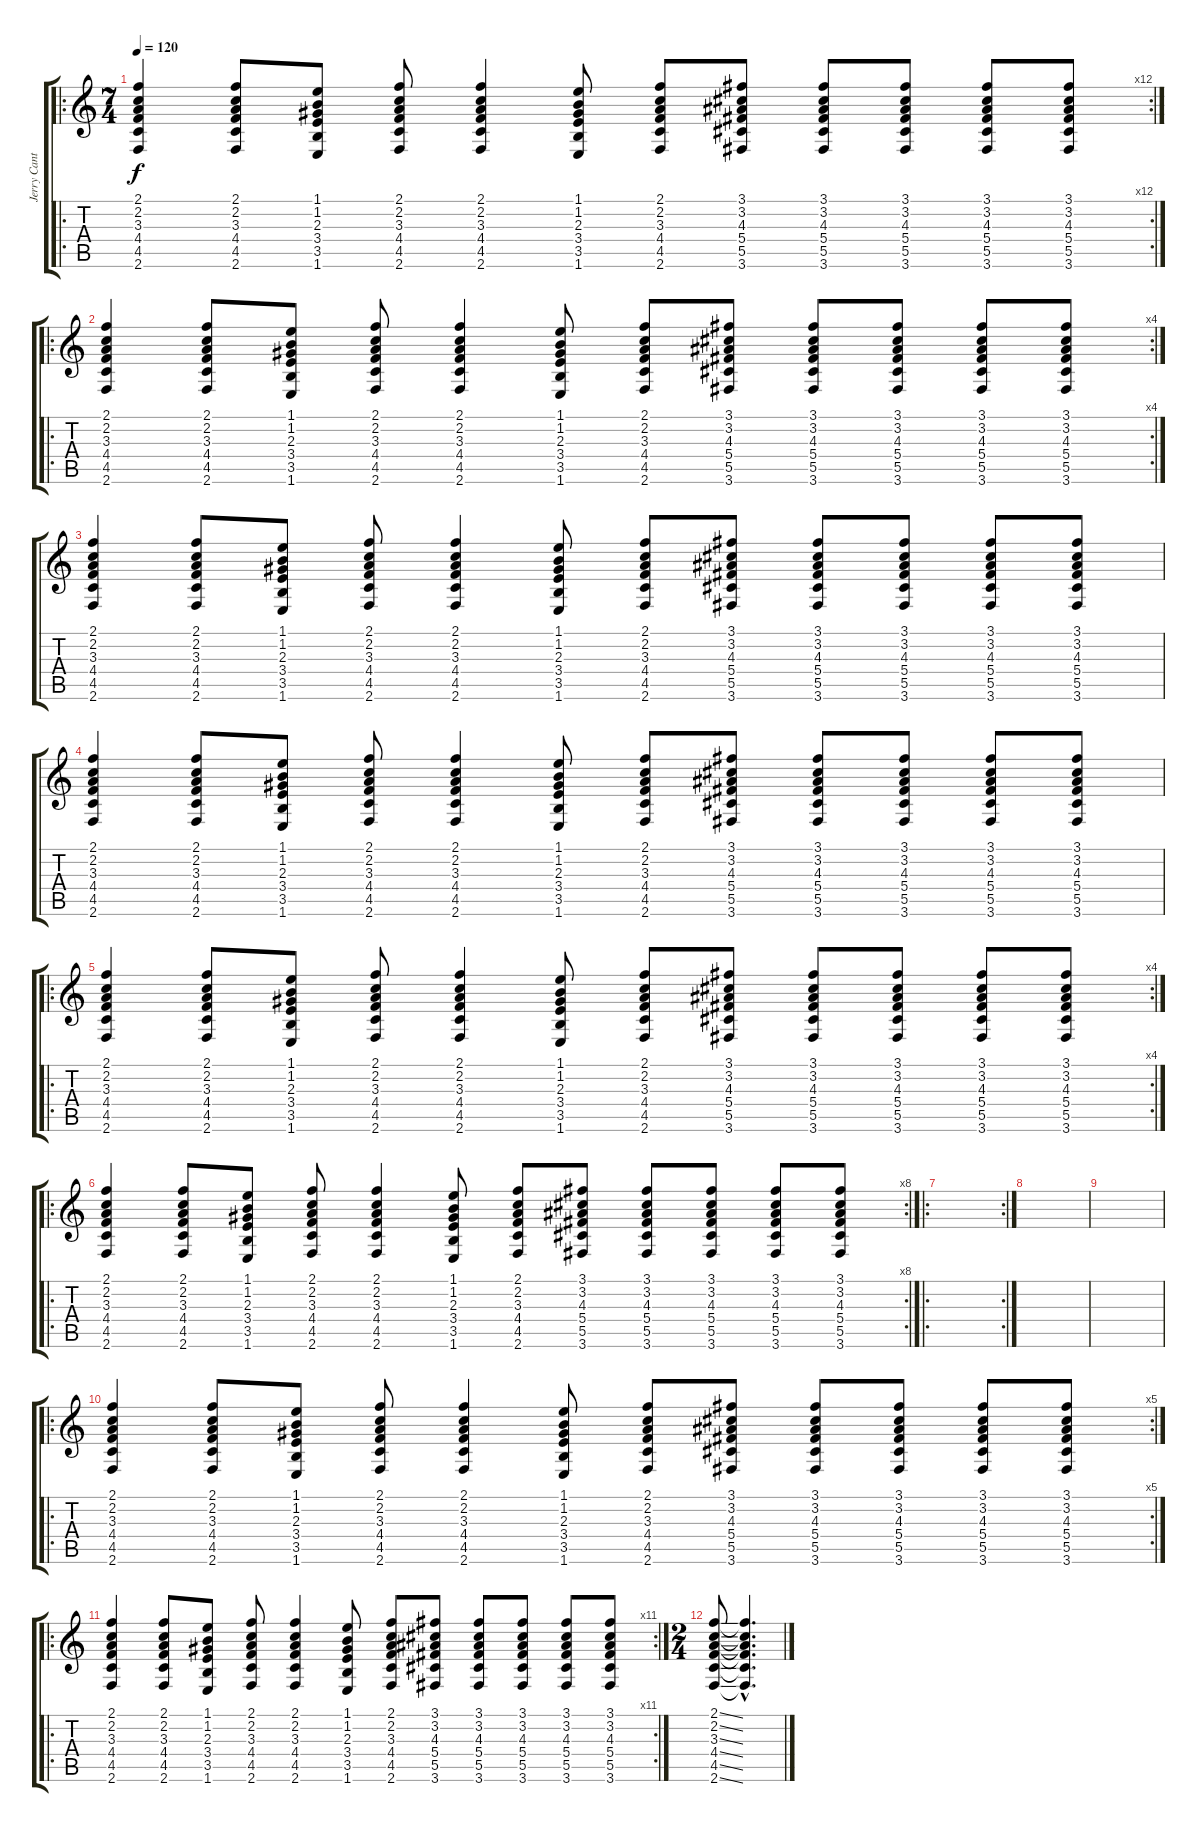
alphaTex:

\track ("Jerry Cantrell" "Jerry Cant") {instrument acousticguitarnylon}
\staff {score tabs}
\tuning (Eb4 Bb3 Gb3 Db3 Ab2 Eb2) {hide}
\ro
\rc 12
\ts (7 4)
\tempo 120
\clef g2
\ks c
(2.1 2.2 3.3 4.4 4.5 2.6).4{dy f instrument acousticguitarnylon} (2.1 2.2 3.3 4.4 4.5 2.6).8 (1.1 1.2 2.3 3.4 3.5 1.6).8 (2.1 2.2 3.3 4.4 4.5 2.6).8 (2.1 2.2 3.3 4.4 4.5 2.6).4 (1.1 1.2 2.3 3.4 3.5 1.6).8 (2.1 2.2 3.3 4.4 4.5 2.6).8 (3.1 3.2 4.3 5.4 5.5 3.6).8 (3.1 3.2 4.3 5.4 5.5 3.6).8 (3.1 3.2 4.3 5.4 5.5 3.6).8 (3.1 3.2 4.3 5.4 5.5 3.6).8 (3.1 3.2 4.3 5.4 5.5 3.6).8 |
\ro
\rc 4
(2.1 2.2 3.3 4.4 4.5 2.6).4 (2.1 2.2 3.3 4.4 4.5 2.6).8 (1.1 1.2 2.3 3.4 3.5 1.6).8 (2.1 2.2 3.3 4.4 4.5 2.6).8 (2.1 2.2 3.3 4.4 4.5 2.6).4 (1.1 1.2 2.3 3.4 3.5 1.6).8 (2.1 2.2 3.3 4.4 4.5 2.6).8 (3.1 3.2 4.3 5.4 5.5 3.6).8 (3.1 3.2 4.3 5.4 5.5 3.6).8 (3.1 3.2 4.3 5.4 5.5 3.6).8 (3.1 3.2 4.3 5.4 5.5 3.6).8 (3.1 3.2 4.3 5.4 5.5 3.6).8 |
(2.1 2.2 3.3 4.4 4.5 2.6).4 (2.1 2.2 3.3 4.4 4.5 2.6).8 (1.1 1.2 2.3 3.4 3.5 1.6).8 (2.1 2.2 3.3 4.4 4.5 2.6).8 (2.1 2.2 3.3 4.4 4.5 2.6).4 (1.1 1.2 2.3 3.4 3.5 1.6).8 (2.1 2.2 3.3 4.4 4.5 2.6).8 (3.1 3.2 4.3 5.4 5.5 3.6).8 (3.1 3.2 4.3 5.4 5.5 3.6).8 (3.1 3.2 4.3 5.4 5.5 3.6).8 (3.1 3.2 4.3 5.4 5.5 3.6).8 (3.1 3.2 4.3 5.4 5.5 3.6).8 |
(2.1 2.2 3.3 4.4 4.5 2.6).4 (2.1 2.2 3.3 4.4 4.5 2.6).8 (1.1 1.2 2.3 3.4 3.5 1.6).8 (2.1 2.2 3.3 4.4 4.5 2.6).8 (2.1 2.2 3.3 4.4 4.5 2.6).4 (1.1 1.2 2.3 3.4 3.5 1.6).8 (2.1 2.2 3.3 4.4 4.5 2.6).8 (3.1 3.2 4.3 5.4 5.5 3.6).8 (3.1 3.2 4.3 5.4 5.5 3.6).8 (3.1 3.2 4.3 5.4 5.5 3.6).8 (3.1 3.2 4.3 5.4 5.5 3.6).8 (3.1 3.2 4.3 5.4 5.5 3.6).8 |
\ro
\rc 4
(2.1 2.2 3.3 4.4 4.5 2.6).4 (2.1 2.2 3.3 4.4 4.5 2.6).8 (1.1 1.2 2.3 3.4 3.5 1.6).8 (2.1 2.2 3.3 4.4 4.5 2.6).8 (2.1 2.2 3.3 4.4 4.5 2.6).4 (1.1 1.2 2.3 3.4 3.5 1.6).8 (2.1 2.2 3.3 4.4 4.5 2.6).8 (3.1 3.2 4.3 5.4 5.5 3.6).8 (3.1 3.2 4.3 5.4 5.5 3.6).8 (3.1 3.2 4.3 5.4 5.5 3.6).8 (3.1 3.2 4.3 5.4 5.5 3.6).8 (3.1 3.2 4.3 5.4 5.5 3.6).8 |
\ro
\rc 8
(2.1 2.2 3.3 4.4 4.5 2.6).4 (2.1 2.2 3.3 4.4 4.5 2.6).8 (1.1 1.2 2.3 3.4 3.5 1.6).8 (2.1 2.2 3.3 4.4 4.5 2.6).8 (2.1 2.2 3.3 4.4 4.5 2.6).4 (1.1 1.2 2.3 3.4 3.5 1.6).8 (2.1 2.2 3.3 4.4 4.5 2.6).8 (3.1 3.2 4.3 5.4 5.5 3.6).8 (3.1 3.2 4.3 5.4 5.5 3.6).8 (3.1 3.2 4.3 5.4 5.5 3.6).8 (3.1 3.2 4.3 5.4 5.5 3.6).8 (3.1 3.2 4.3 5.4 5.5 3.6).8 |
\ro
\rc 2
|
|
|
\ro
\rc 5
(2.1 2.2 3.3 4.4 4.5 2.6).4 (2.1 2.2 3.3 4.4 4.5 2.6).8 (1.1 1.2 2.3 3.4 3.5 1.6).8 (2.1 2.2 3.3 4.4 4.5 2.6).8 (2.1 2.2 3.3 4.4 4.5 2.6).4 (1.1 1.2 2.3 3.4 3.5 1.6).8 (2.1 2.2 3.3 4.4 4.5 2.6).8 (3.1 3.2 4.3 5.4 5.5 3.6).8 (3.1 3.2 4.3 5.4 5.5 3.6).8 (3.1 3.2 4.3 5.4 5.5 3.6).8 (3.1 3.2 4.3 5.4 5.5 3.6).8 (3.1 3.2 4.3 5.4 5.5 3.6).8 |
\ro
\rc 11
(2.1 2.2 3.3 4.4 4.5 2.6).4 (2.1 2.2 3.3 4.4 4.5 2.6).8 (1.1 1.2 2.3 3.4 3.5 1.6).8 (2.1 2.2 3.3 4.4 4.5 2.6).8 (2.1 2.2 3.3 4.4 4.5 2.6).4 (1.1 1.2 2.3 3.4 3.5 1.6).8 (2.1 2.2 3.3 4.4 4.5 2.6).8 (3.1 3.2 4.3 5.4 5.5 3.6).8 (3.1 3.2 4.3 5.4 5.5 3.6).8 (3.1 3.2 4.3 5.4 5.5 3.6).8 (3.1 3.2 4.3 5.4 5.5 3.6).8 (3.1 3.2 4.3 5.4 5.5 3.6).8 |
\ts (2 4)
(2.1{ss} 2.2{ss} 3.3{ss} 4.4{ss} 4.5{ss} 2.6{ss}).8 (2.1{hac t} 2.2{hac t} 3.3{hac t} 4.4{hac t} 4.5{hac t} 2.6{hac t}).4{d}
